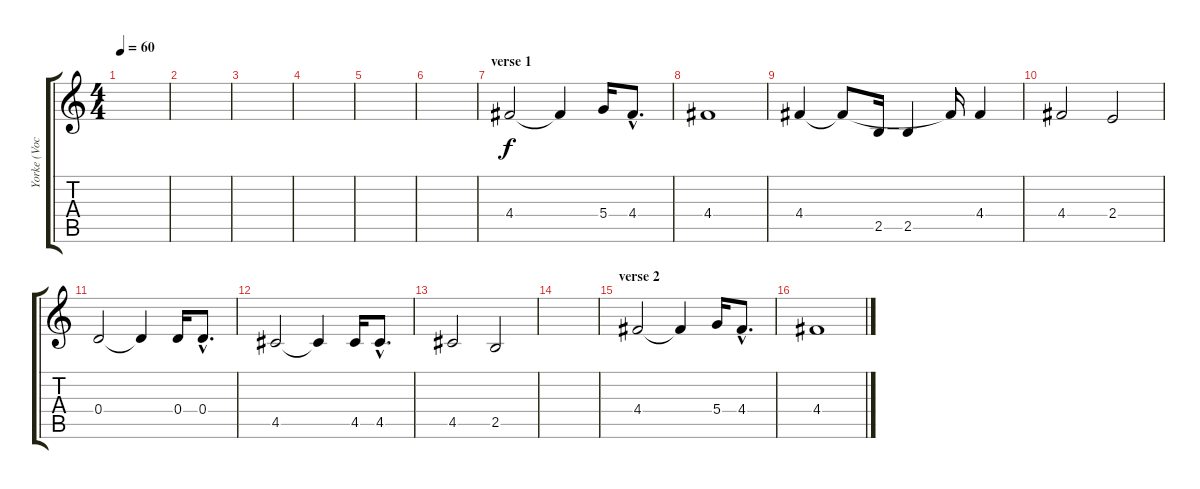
\track ("Yorke (Vocal)" "Yorke (Voc") {instrument electricguitarjazz}
\staff {score tabs}
\tuning (E4 B3 G3 D3 A2 E2) {hide}
\ts (4 4)
\tempo 60
\clef g2
\ks c
|
|
|
|
|
|
\section ("" "verse 1")
4.4.2 4.4{t}.4 5.4.16 4.4{hac}.8{d} |
4.4.1 |
4.4.4 4.4{t}.8 2.5.16 2.5.4 4.4{t}.16 4.4.4 |
4.4.2 2.4.2 |
0.4.2 0.4{t}.4 0.4.16 0.4{hac}.8{d} |
4.5.2 4.5{t}.4 4.5.16 4.5{hac}.8{d} |
4.5.2 2.5.2 |
|
\section ("" "verse 2 ")
4.4.2 4.4{t}.4 5.4.16 4.4{hac}.8{d} |
4.4.1
